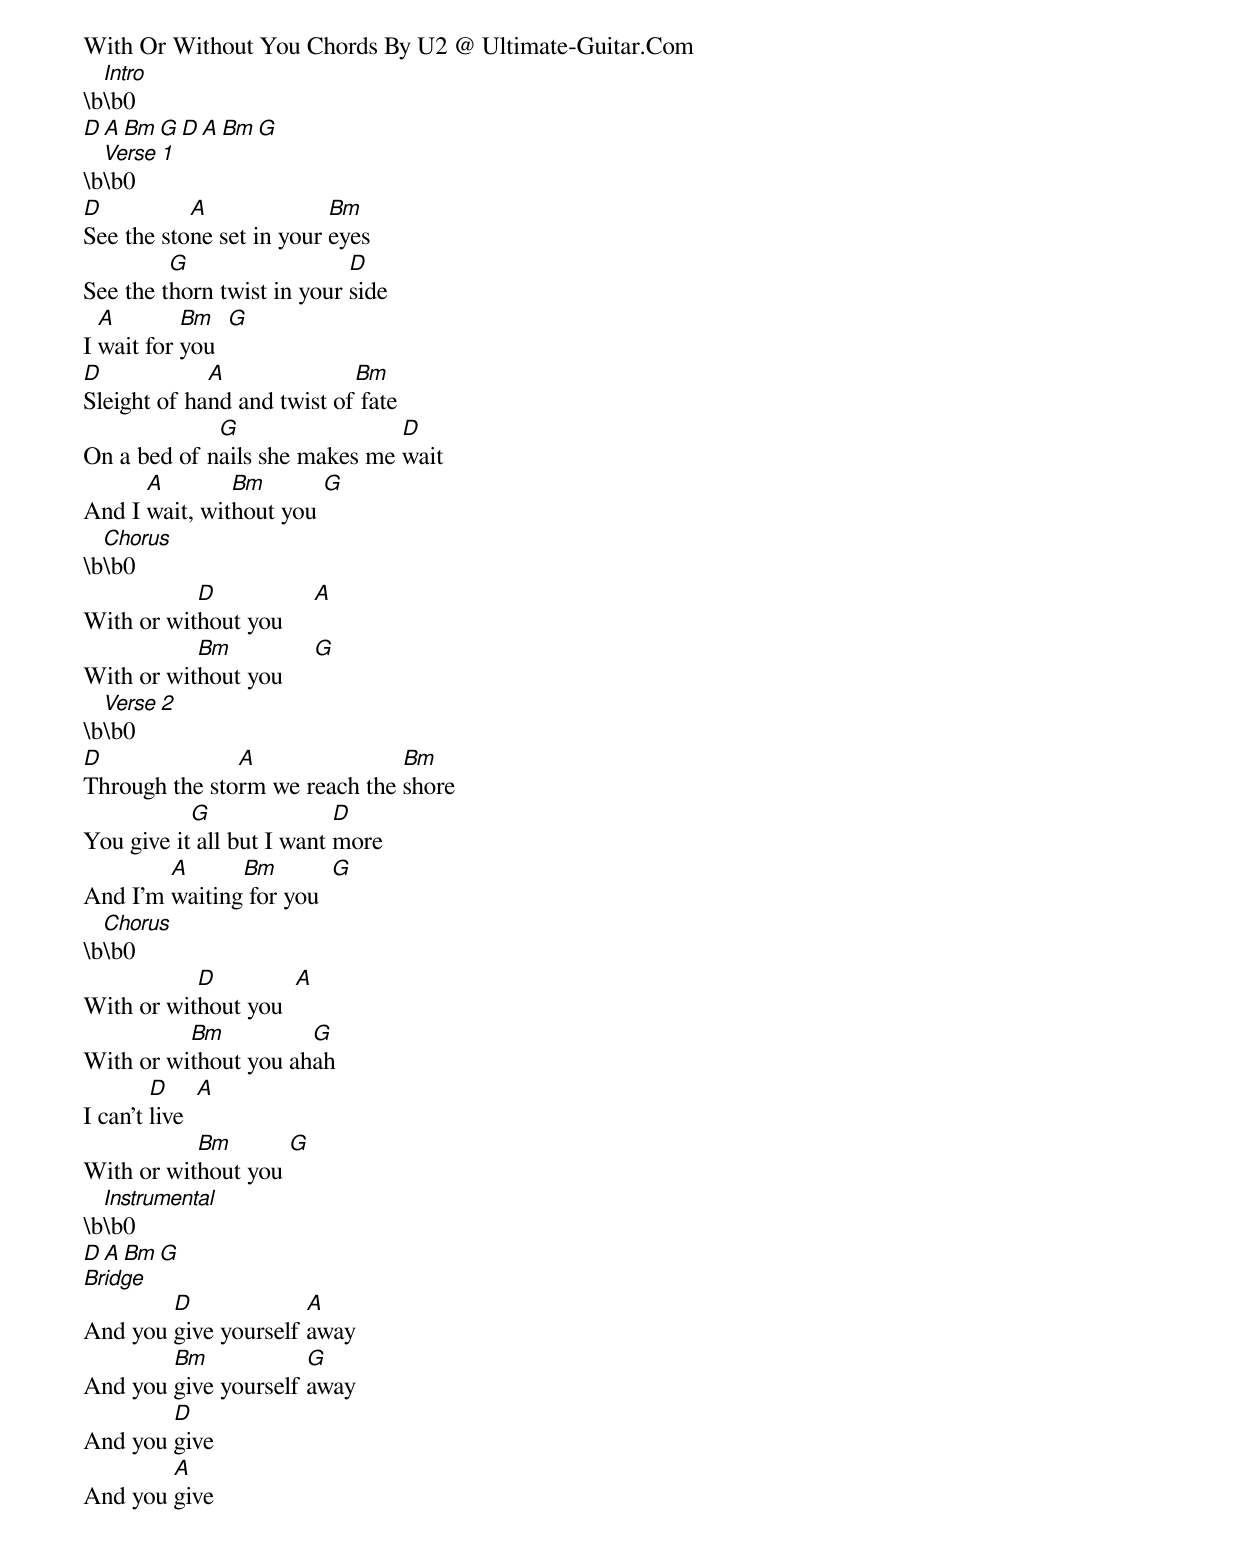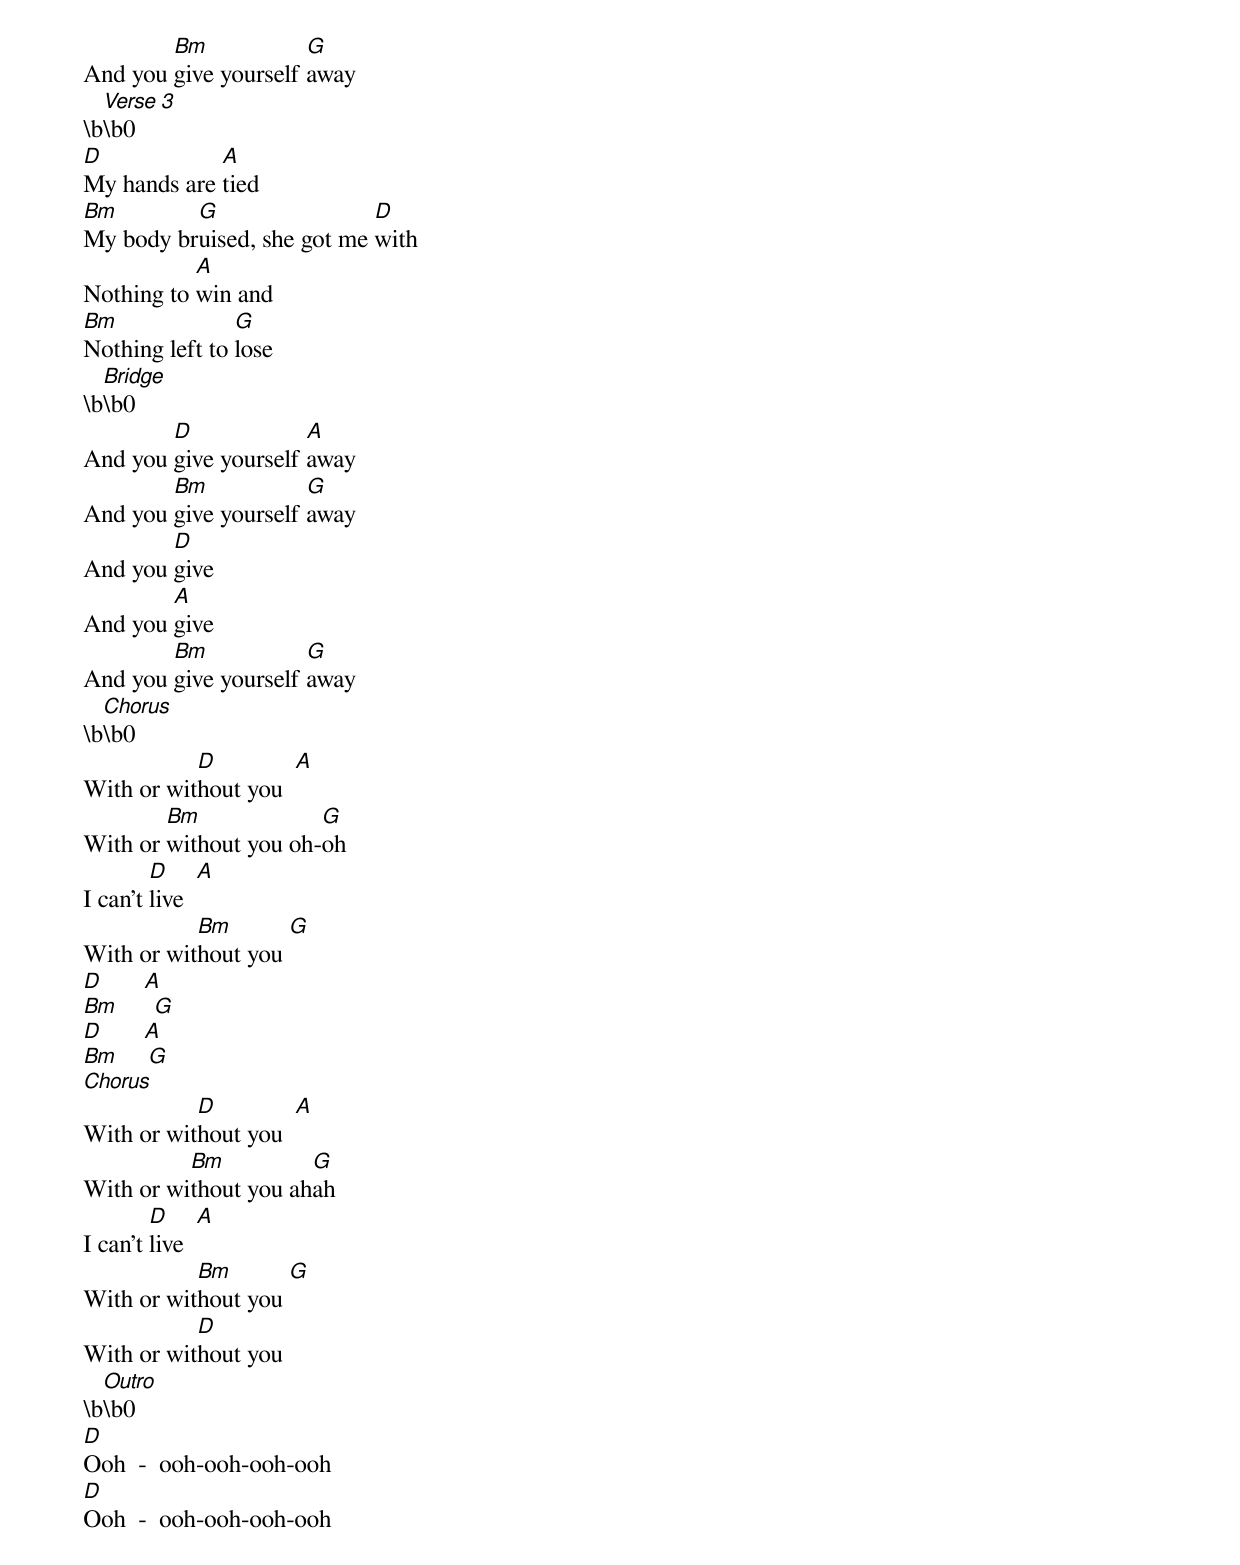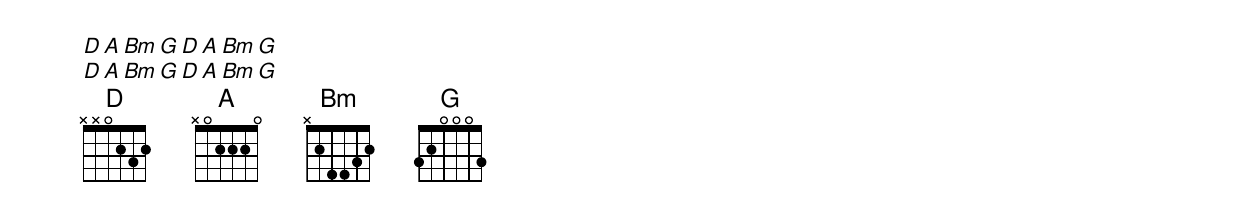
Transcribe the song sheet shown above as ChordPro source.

With Or Without You Chords By U2 @ Ultimate-Guitar.Com
\b[Intro]\b0
[D A Bm G][D A Bm G]
\b[Verse 1]\b0
[D]See the sto[A]ne set in your [Bm]eyes
See the t[G]horn twist in your [D]side
I [A]wait for [Bm]you  [G]
[D]Sleight of ha[A]nd and twist of[Bm] fate
On a bed of n[G]ails she makes me [D]wait
And I [A]wait, wit[Bm]hout you [G]
\b[Chorus]\b0
With or wit[D]hout you     [A]
With or wit[Bm]hout you     [G]
\b[Verse 2]\b0
[D]Through the sto[A]rm we reach the [Bm]shore
You give it[G] all but I want [D]more
And I’m [A]waiting[Bm] for you  [G]
\b[Chorus]\b0
With or wit[D]hout you  [A]
With or wi[Bm]thout you ah[G]ah
I can’t [D]live  [A]
With or wit[Bm]hout you [G]
\b[Instrumental]\b0
[D A Bm G]
[Bridge]
And you [D]give yourself [A]away
And you [Bm]give yourself [G]away
And you [D]give
And you [A]give
And you [Bm]give yourself [G]away
\b[Verse 3]\b0
[D]My hands are [A]tied
[Bm]My body br[G]uised, she got me [D]with
Nothing to [A]win and
[Bm]Nothing left to [G]lose
\b[Bridge]\b0
And you [D]give yourself [A]away
And you [Bm]give yourself [G]away
And you [D]give
And you [A]give
And you [Bm]give yourself [G]away
\b[Chorus]\b0
With or wit[D]hout you  [A]
With or [Bm]without you oh-[G]oh
I can’t [D]live  [A]
With or wit[Bm]hout you [G]
[D        A]
[Bm       G]
[D        A]
[Bm      G]
[Chorus]
With or wit[D]hout you  [A]
With or wi[Bm]thout you ah[G]ah
I can’t [D]live  [A]
With or wit[Bm]hout you [G]
With or wit[D]hout you
\b[Outro]\b0
[D]Ooh  -  ooh-ooh-ooh-ooh
[D]Ooh  -  ooh-ooh-ooh-ooh
[D A Bm G][D A Bm G]
[D A Bm G][D A Bm G]
